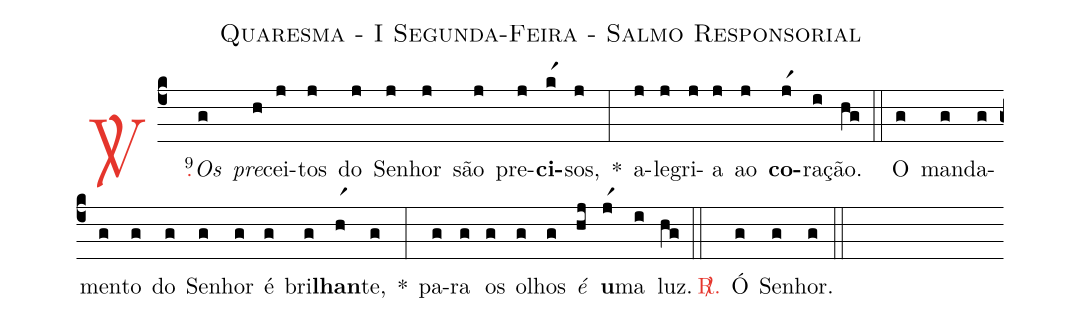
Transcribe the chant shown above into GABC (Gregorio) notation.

name: Quaresma - I Segunda-Feira - Salmo Responsorial;
%%
(c4)

<c><sp>V/</sp>.</c>() <v>\VSup{9}</v><i>Os</i>(g) <i>pre</i>(h)cei(j)tos(j) do(j) Se(j)nhor(j) são(j) pre(j)<b>ci</b>(kr1)sos,(j) *(:)
a(j)le(j)gri(j)a(j) ao(j) <b>co</b>(jr1)ra(i)ção.(hg)

(::)

O(g) man(g)da(g)men(g)to(g) do(g) Se(g)nhor(g) é(g) bri(g)<b>lhan</b>(hr1)te,(g) *(:)
pa(g)ra(g) os(g) o(g)lhos(g) <i>é</i>(hj) <b>u</b>(jr1)ma(i) luz.(hg)

(::)

<c><sp>R/</sp>.</c>() Ó(g) Se(g)nhor.(g)

(::)
